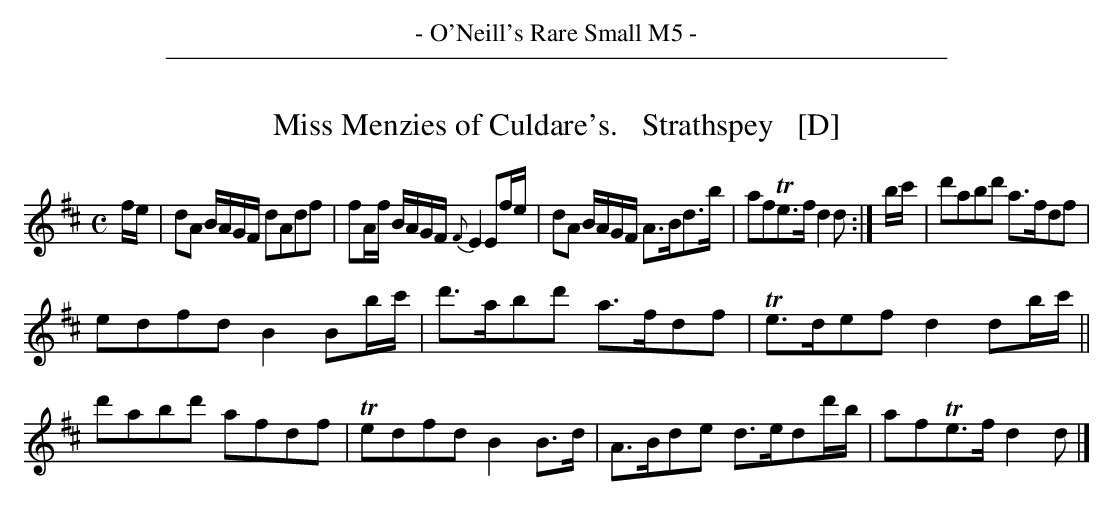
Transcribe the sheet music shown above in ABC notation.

X:1
T: Miss Menzies of Culdare's.   Strathspey   [D]
M: C
L: 1/16
K: D
fe |\
d2A2 BAGF d2A2d2f2 | f2Af BAGF {F}E4 E2fe |\
d2A2 BAGF A3Bd3b | a2f2Te3f d4d2 :|\
bc' | d'2a2b2d'2 a3fd2f2 |
e2d2f2d2 B4 B2bc' | d'3ab2d'2 a3fd2f2 |\
Te3de2f2 d4 d2bc' ||\
d'2a2b2d'2 a2f2d2f2 | Te2d2f2d2 B4 B3d |\
A3Bd2e2 d3ed2d'b | a2f2Te3f d4d2 |]
